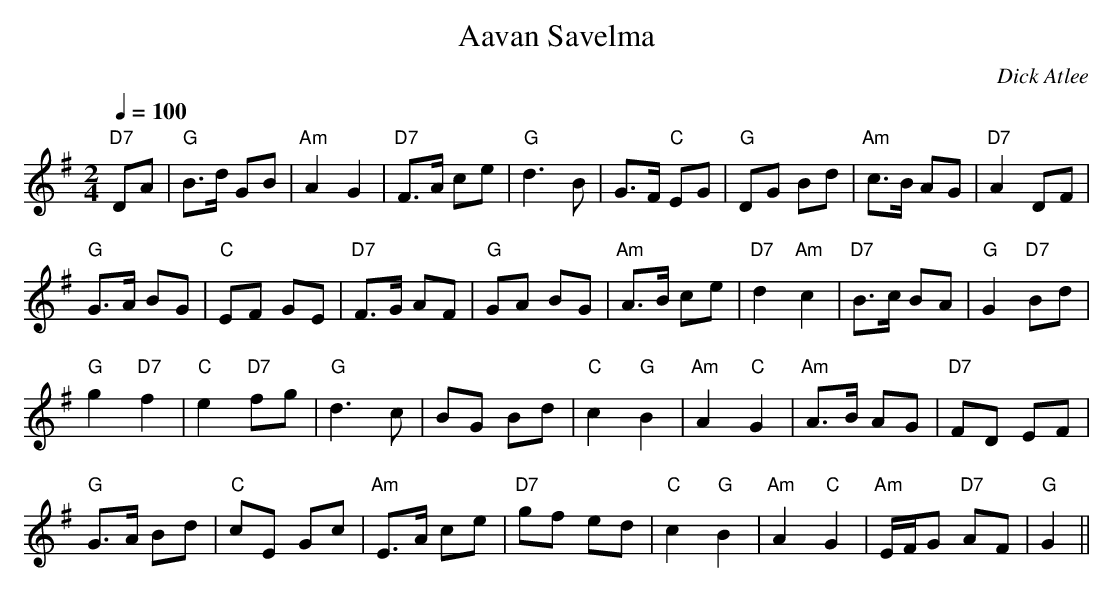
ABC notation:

X:1
T:Aavan Savelma
M:2/4
L:1/8
Q:1/4=100
C:Dick Atlee
K:G
"D7" DA | "G" B>d GB | "Am" A2 G2 | "D7" F>A ce | "G" d3 B |
G>F "C" EG | "G" DG Bd | "Am" c>B AG | "D7" A2 DF | !
"G" G>A BG | "C" EF GE | "D7" F>G AF | "G" GA BG |
"Am" A>B ce | "D7" d2 "Am" c2 | "D7"B>c BA | "G" G2 "D7" Bd | !
"G" g2 "D7" f2 | "C" e2 "D7" fg | "G" d3 c | BG Bd |
"C" c2 "G" B2 | "Am" A2 "C" G2 | "Am" A>B AG | "D7" FD EF | !
"G" G>A Bd | "C" cE Gc | "Am" E>A ce | "D7" gf ed |
"C" c2 "G" B2 | "Am" A2 "C" G2 | "Am" E/F/G "D7" AF | "G" G2 ||
